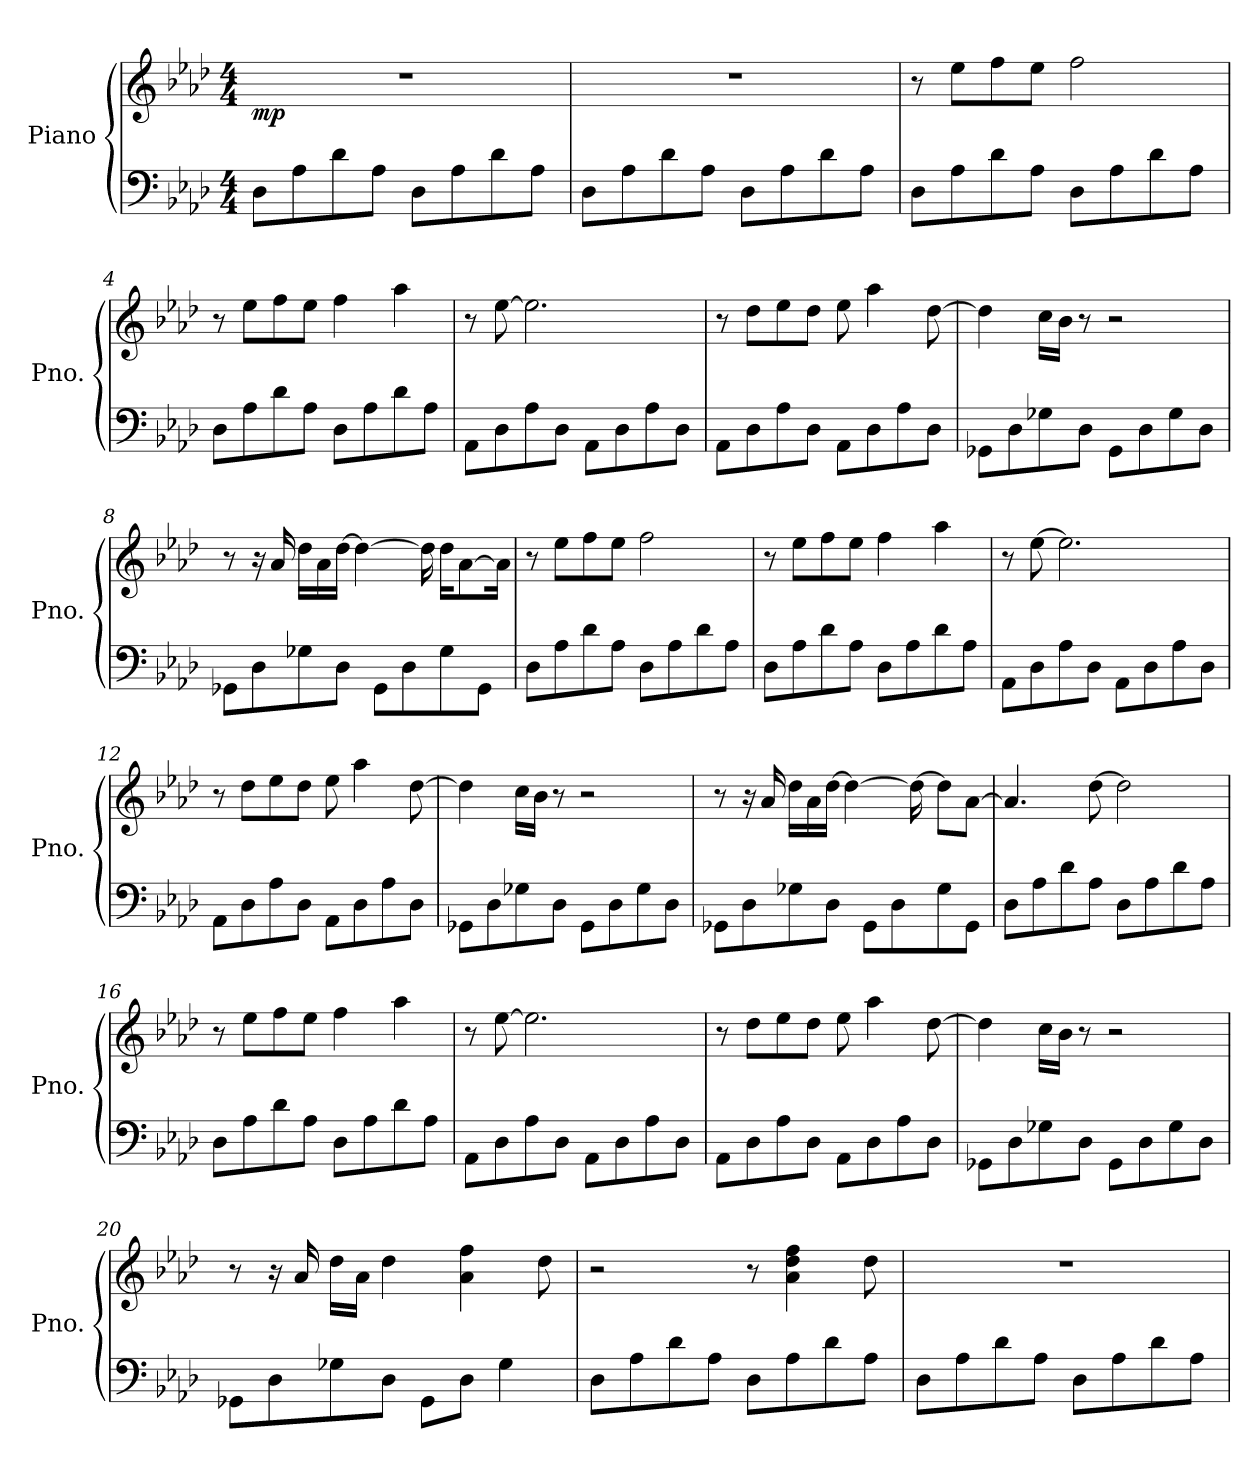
**kern	**kern	**dynam
*part1	*part1	*part1
*staff2	*staff1	*staff1/2
*I"Piano	*	*
*I'Pno.	*	*
*clefF4	*clefG2	*
*k[b-e-a-d-]	*k[b-e-a-d-]	*
*M4/4	*M4/4	*
*MM90	*MM90	*
=1	=1	=1
!	!	!LO:DY:b
8D-\L	1r	mp
8A-\	.	.
8d-\	.	.
8A-\J	.	.
8D-\L	.	.
8A-\	.	.
8d-\	.	.
8A-\J	.	.
=2	=2	=2
8D-\L	1r	.
8A-\	.	.
8d-\	.	.
8A-\J	.	.
8D-\L	.	.
8A-\	.	.
8d-\	.	.
8A-\J	.	.
=3	=3	=3
8D-\L	8r	.
8A-\	8ee-\L	.
8d-\	8ff\	.
8A-\J	8ee-\J	.
8D-\L	2ff\	.
8A-\	.	.
8d-\	.	.
8A-\J	.	.
=4	=4	=4
8D-\L	8r	.
8A-\	8ee-\L	.
8d-\	8ff\	.
8A-\J	8ee-\J	.
8D-\L	4ff\	.
8A-\	.	.
8d-\	4aa-\	.
8A-\J	.	.
=5	=5	=5
8AA-\L	8r	.
8D-\	[8ee-\	.
8A-\	2.ee-\]	.
8D-\J	.	.
8AA-\L	.	.
8D-\	.	.
8A-\	.	.
8D-\J	.	.
!!LO:LB:g=z
=6	=6	=6
8AA-\L	8r	.
8D-\	8dd-\L	.
8A-\	8ee-\	.
8D-\J	8dd-\J	.
8AA-\L	8ee-\	.
8D-\	4aa-\	.
8A-\	.	.
8D-\J	[8dd-\	.
=7	=7	=7
8GG-X\L	4dd-\]	.
8D-\	.	.
8G-X\	16cc\LL	.
.	16b-\JJ	.
8D-\J	8r	.
8GG-\L	2r	.
8D-\	.	.
8G-\	.	.
8D-\J	.	.
=8	=8	=8
8GG-X\L	8r	.
8D-\	16r	.
.	16a-/	.
8G-X\	16dd-\LL	.
.	16a-\	.
8D-\J	[16dd-\JJ	.
.	4dd-\_	.
8GG-\L	.	.
8D-\	.	.
.	16dd-\]	.
8G-\	16dd-\KL	.
.	[8a-\	.
8GG-\J	.	.
.	16a-\Jk]	.
=9	=9	=9
8D-\L	8r	.
8A-\	8ee-\L	.
8d-\	8ff\	.
8A-\J	8ee-\J	.
8D-\L	2ff\	.
8A-\	.	.
8d-\	.	.
8A-\J	.	.
!!LO:LB:g=z
=10	=10	=10
8D-\L	8r	.
8A-\	8ee-\L	.
8d-\	8ff\	.
8A-\J	8ee-\J	.
8D-\L	4ff\	.
8A-\	.	.
8d-\	4aa-\	.
8A-\J	.	.
=11	=11	=11
8AA-\L	8r	.
8D-\	[8ee-\	.
8A-\	2.ee-\]	.
8D-\J	.	.
8AA-\L	.	.
8D-\	.	.
8A-\	.	.
8D-\J	.	.
=12	=12	=12
8AA-\L	8r	.
8D-\	8dd-\L	.
8A-\	8ee-\	.
8D-\J	8dd-\J	.
8AA-\L	8ee-\	.
8D-\	4aa-\	.
8A-\	.	.
8D-\J	[8dd-\	.
=13	=13	=13
8GG-X\L	4dd-\]	.
8D-\	.	.
8G-X\	16cc\LL	.
.	16b-\JJ	.
8D-\J	8r	.
8GG-\L	2r	.
8D-\	.	.
8G-\	.	.
8D-\J	.	.
!!LO:LB:g=z
=14	=14	=14
8GG-X\L	8r	.
8D-\	16r	.
.	16a-/	.
8G-X\	16dd-\LL	.
.	16a-\	.
8D-\J	[16dd-\JJ	.
.	4dd-\_	.
8GG-\L	.	.
8D-\	.	.
.	16dd-\_	.
8G-\	8dd-\L]	.
8GG-\J	[8a-\J	.
=15	=15	=15
8D-\L	4.a-/]	.
8A-\	.	.
8d-\	.	.
8A-\J	[8dd-\	.
8D-\L	2dd-\]	.
8A-\	.	.
8d-\	.	.
8A-\J	.	.
=16	=16	=16
8D-\L	8r	.
8A-\	8ee-\L	.
8d-\	8ff\	.
8A-\J	8ee-\J	.
8D-\L	4ff\	.
8A-\	.	.
8d-\	4aa-\	.
8A-\J	.	.
=17	=17	=17
8AA-\L	8r	.
8D-\	[8ee-\	.
8A-\	2.ee-\]	.
8D-\J	.	.
8AA-\L	.	.
8D-\	.	.
8A-\	.	.
8D-\J	.	.
=18	=18	=18
8AA-\L	8r	.
8D-\	8dd-\L	.
8A-\	8ee-\	.
8D-\J	8dd-\J	.
8AA-\L	8ee-\	.
8D-\	4aa-\	.
8A-\	.	.
8D-\J	[8dd-\	.
!!LO:LB:g=z
=19	=19	=19
8GG-X\L	4dd-\]	.
8D-\	.	.
8G-X\	16cc\LL	.
.	16b-\JJ	.
8D-\J	8r	.
8GG-\L	2r	.
8D-\	.	.
8G-\	.	.
8D-\J	.	.
=20	=20	=20
8GG-X\L	8r	.
8D-\	16r	.
.	16a-/	.
8G-X\	16dd-\LL	.
.	16a-\JJ	.
8D-\J	4dd-\	.
8GG-\L	.	.
8D-\J	4a-\ 4ff\	.
4G-\	.	.
.	8dd-\	.
=21	=21	=21
8D-\L	2r	.
8A-\	.	.
8d-\	.	.
8A-\J	.	.
8D-\L	8r	.
8A-\	4a-\ 4dd-\ 4ff\	.
8d-\	.	.
8A-\J	8dd-\	.
=22	=22	=22
8D-\L	1r	.
8A-\	.	.
8d-\	.	.
8A-\J	.	.
8D-\L	.	.
8A-\	.	.
8d-\	.	.
8A-\J	.	.
=	=	=
*-	*-	*-
